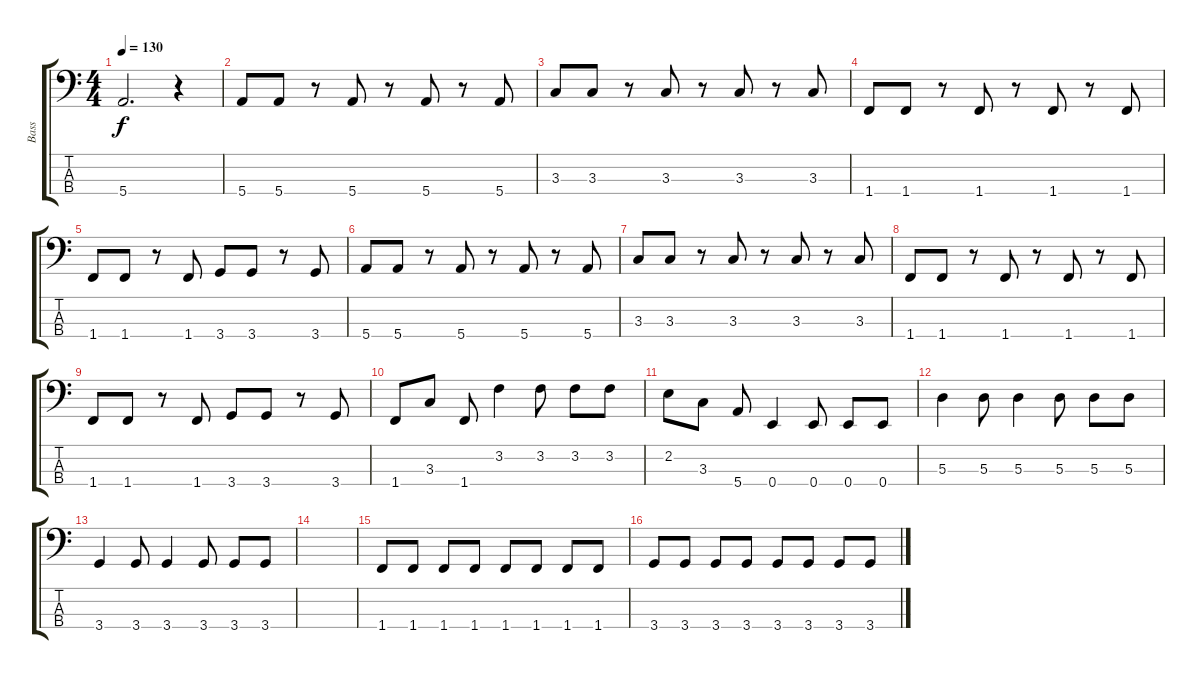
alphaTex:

\track ("Bass" "Bass") {instrument electricbassfinger}
\staff {score tabs}
\tuning (G2 D2 A1 E1) {hide}
\ts (4 4)
\tempo 130
\clef f4
\ks c
5.4.2{d dy f} r.4 |
5.4.8 5.4.8 r.8 5.4.8 r.8 5.4.8 r.8 5.4.8 |
3.3.8 3.3.8 r.8 3.3.8 r.8 3.3.8 r.8 3.3.8 |
1.4.8 1.4.8 r.8 1.4.8 r.8 1.4.8 r.8 1.4.8 |
1.4.8 1.4.8 r.8 1.4.8 3.4.8 3.4.8 r.8 3.4.8 |
5.4.8 5.4.8 r.8 5.4.8 r.8 5.4.8 r.8 5.4.8 |
3.3.8 3.3.8 r.8 3.3.8 r.8 3.3.8 r.8 3.3.8 |
1.4.8 1.4.8 r.8 1.4.8 r.8 1.4.8 r.8 1.4.8 |
1.4.8 1.4.8 r.8 1.4.8 3.4.8 3.4.8 r.8 3.4.8 |
1.4.8 3.3.8 1.4.8 3.2.4 3.2.8 3.2.8 3.2.8 |
2.2.8 3.3.8 5.4.8 0.4.4 0.4.8 0.4.8 0.4.8 |
5.3.4 5.3.8 5.3.4 5.3.8 5.3.8 5.3.8 |
3.4.4 3.4.8 3.4.4 3.4.8 3.4.8 3.4.8 |
|
1.4.8 1.4.8 1.4.8 1.4.8 1.4.8 1.4.8 1.4.8 1.4.8 |
3.4.8 3.4.8 3.4.8 3.4.8 3.4.8 3.4.8 3.4.8 3.4.8
